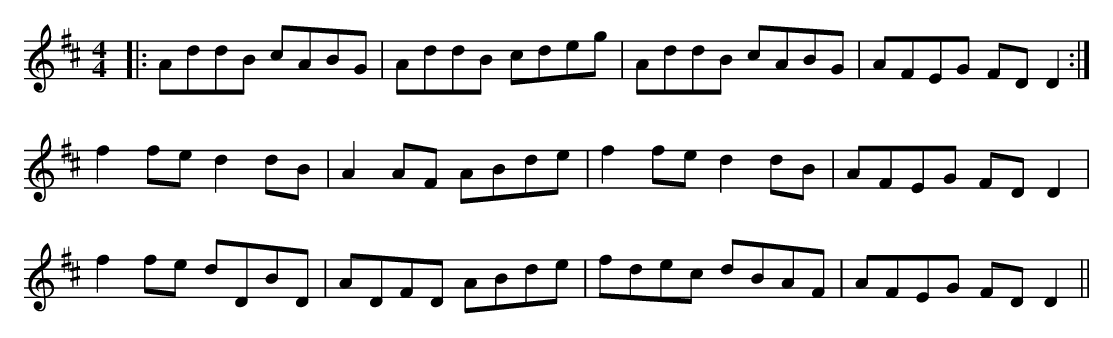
X:1
M:4/4
K:D
|:AddB cABG|AddB cdeg|AddB cABG|AFEG FDD2:|
f2fe d2dB|A2AF ABde|f2fe d2dB|AFEG FDD2|
f2fe dDBD|ADFD ABde|fdec dBAF|AFEG FDD2||
